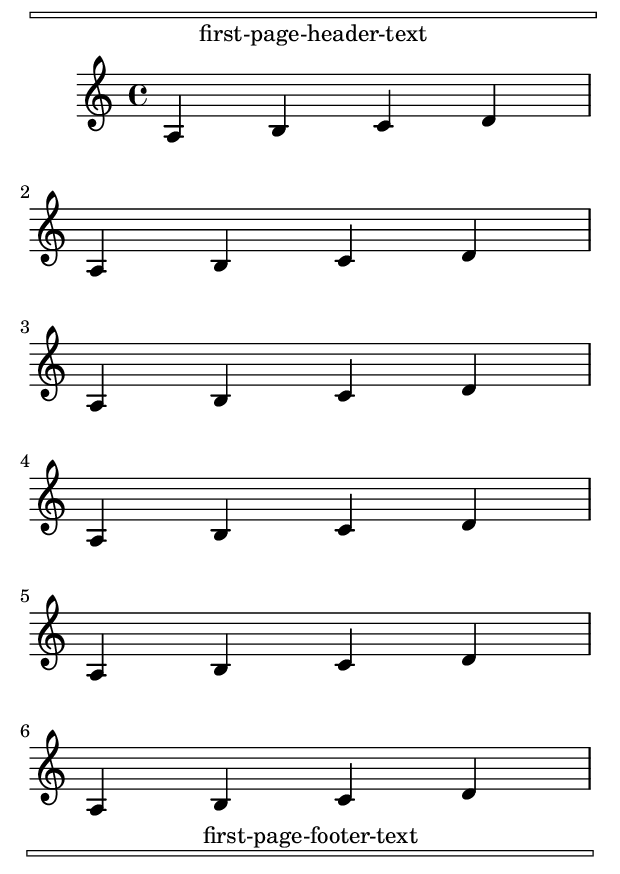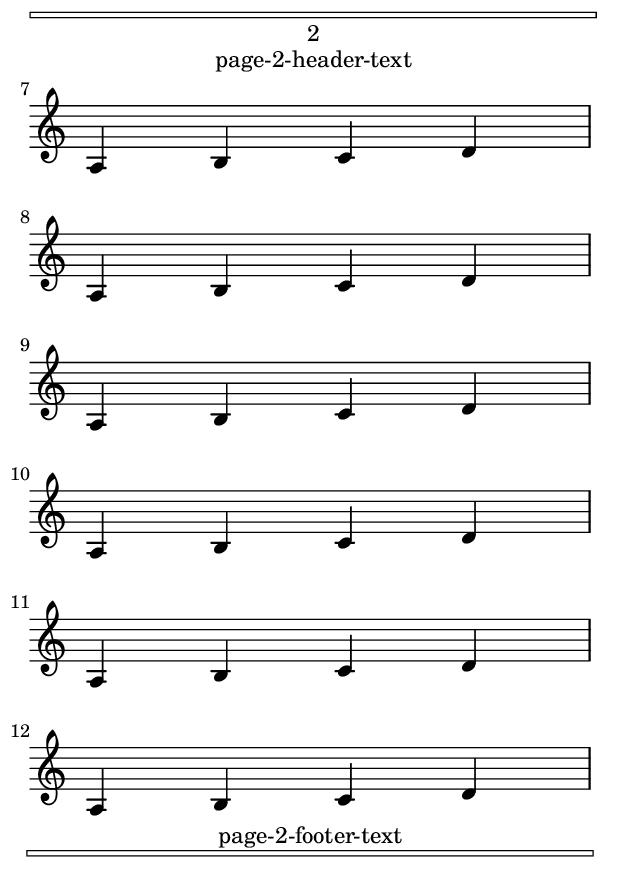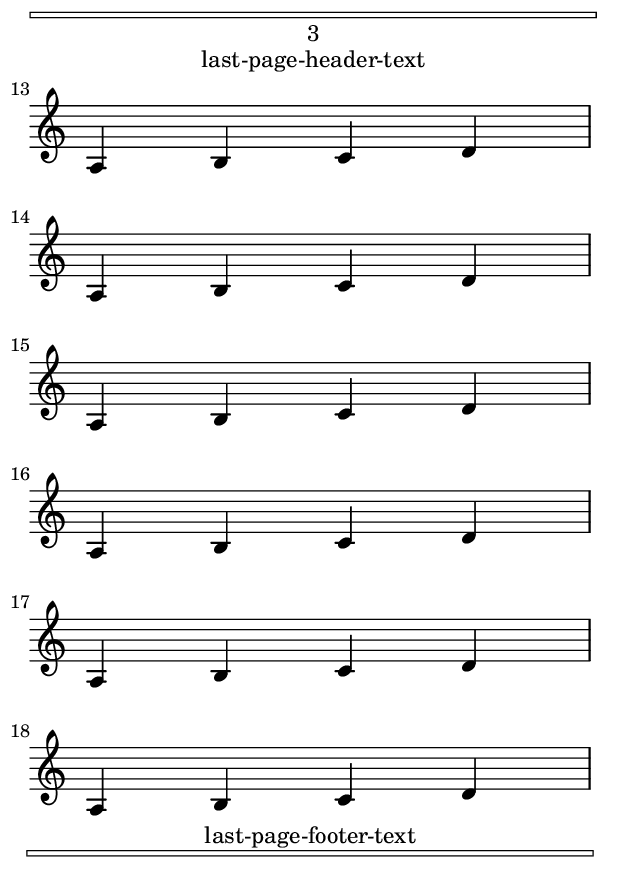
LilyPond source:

\version "2.23.4"

\header {

  texidoc = "Page-headers and -footers.  All headers and footers
  should be printed on their specified page. "

}

\paper {
  ragged-last-bottom = ##f

  oddHeaderMarkup = \markup  {
    \override #'(baseline-skip . 2.5)
    \center-column {
      \box \fill-line { \teeny " " " " }
      \if \on-first-page
        "first-page-header-text"
      \unless \on-first-page
        \fromproperty #'page:page-number-string
      \if \on-page #2 "page-2-header-text"
      \if \on-last-page "last-page-header-text"
    }
  }

  evenHeaderMarkup = \oddHeaderMarkup

  oddFooterMarkup = \markup \fill-line {
    \override #'(baseline-skip . 1)
    \center-column {
	\if \on-first-page "first-page-footer-text"
	\if \on-last-page "last-page-footer-text"
	\if \on-page #2 "page-2-footer-text"
	\box \fill-line { \teeny " " " " }
    }
  }
}

#(set-default-paper-size "a6" 'portrait)

\book {
  \score {
    \new Staff \relative {
      \repeat unfold 18 { a b c d \break }
    }
  }
}
